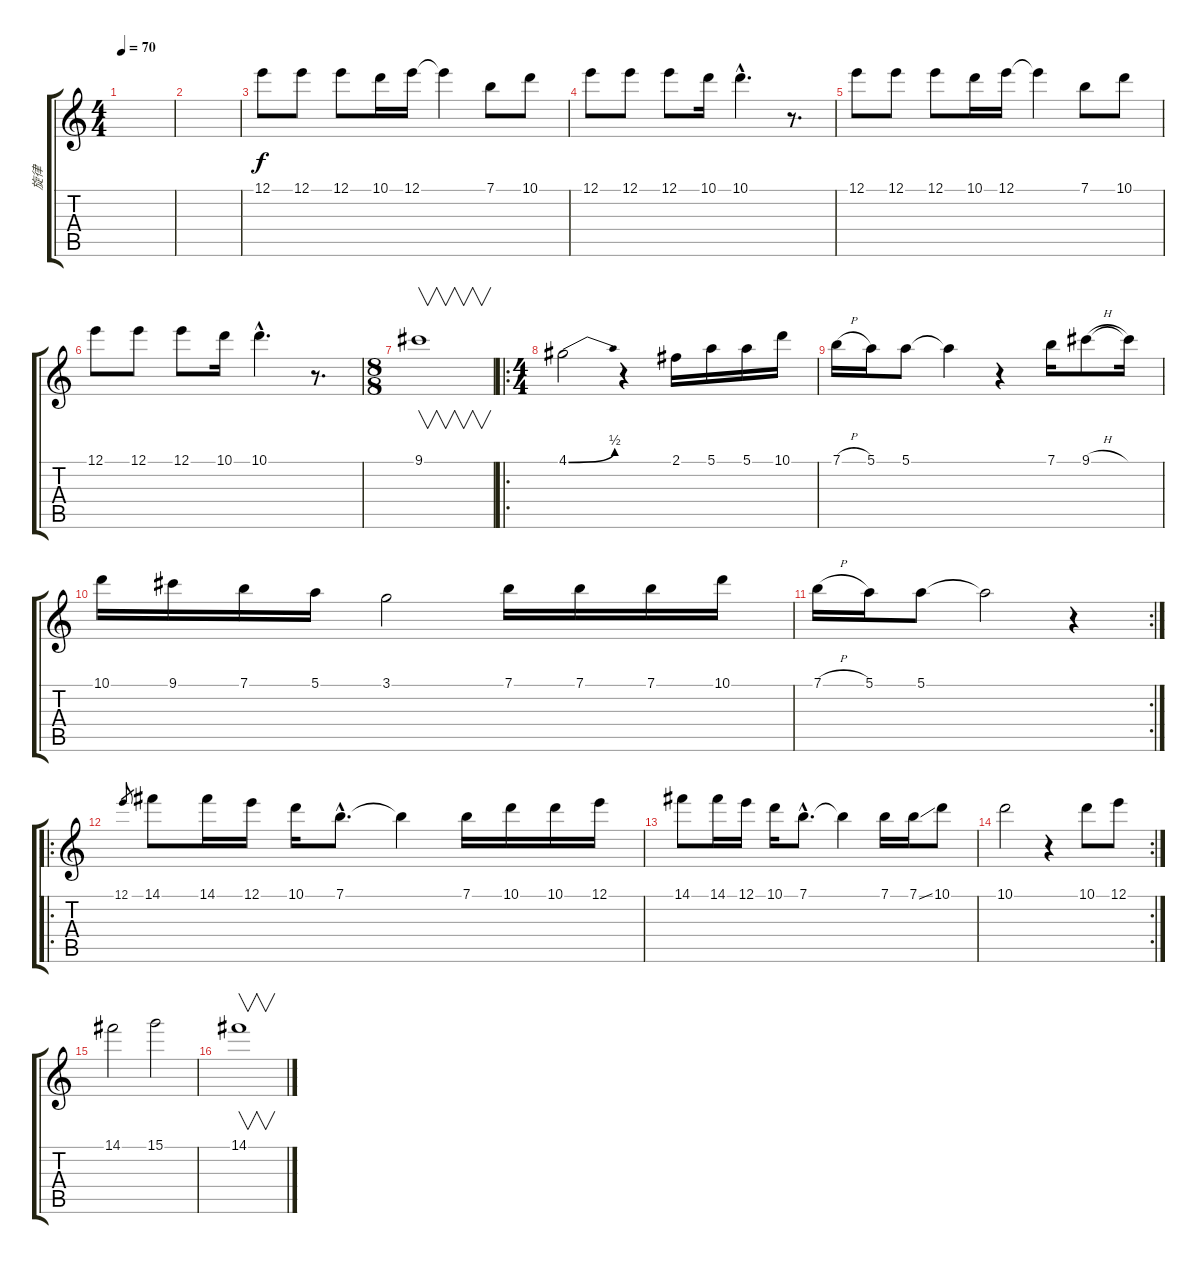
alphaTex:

\track ("旋律" "旋律") {instrument overdrivenguitar}
\staff {score tabs}
\tuning (E4 B3 G3 D3 A2 E2) {hide}
\ts (4 4)
\tempo 70
\clef g2
\ks c
|
|
12.1.8 12.1.8 12.1.8 10.1.16 12.1.16 12.1{t}.4 7.1.8 10.1.8 |
12.1.8 12.1.8 12.1.8 10.1.16 10.1{hac}.4{d} r.8{d} |
12.1.8 12.1.8 12.1.8 10.1.16 12.1.16 12.1{t}.4 7.1.8 10.1.8 |
12.1.8 12.1.8 12.1.8 10.1.16 10.1{hac}.4{d} r.8{d} |
\ts (8 8)
9.1.1{v} |
\ro
\ts (4 4)
4.1{be (bend 0 0 60 2)}.2 r.4 2.1.16 5.1.16 5.1.16 10.1.16 |
7.1{h}.16 5.1.16 5.1.8 5.1{t}.4 r.4 7.1.16 9.1{h}.8 9.1{t}.16 |
10.1.16 9.1.16 7.1.16 5.1.16 3.1.2 7.1.16 7.1.16 7.1.16 10.1.16 |
\rc 2
7.1{h}.16 5.1.16 5.1.8 5.1{t}.2 r.4 |
\ro
12.1.8{gr} 14.1.8 14.1.16 12.1.16 10.1.16 7.1{hac}.8{d} 7.1{t}.4 7.1.16 10.1.16 10.1.16 12.1.16 |
14.1.8 14.1.16 12.1.16 10.1.16 7.1{hac}.8{d} 7.1{t}.4 7.1.16 7.1{ss}.16 10.1.8 |
\rc 2
10.1.2 r.4 10.1.8 12.1.8 |
14.1.2 15.1.2 |
14.1.1{v}
